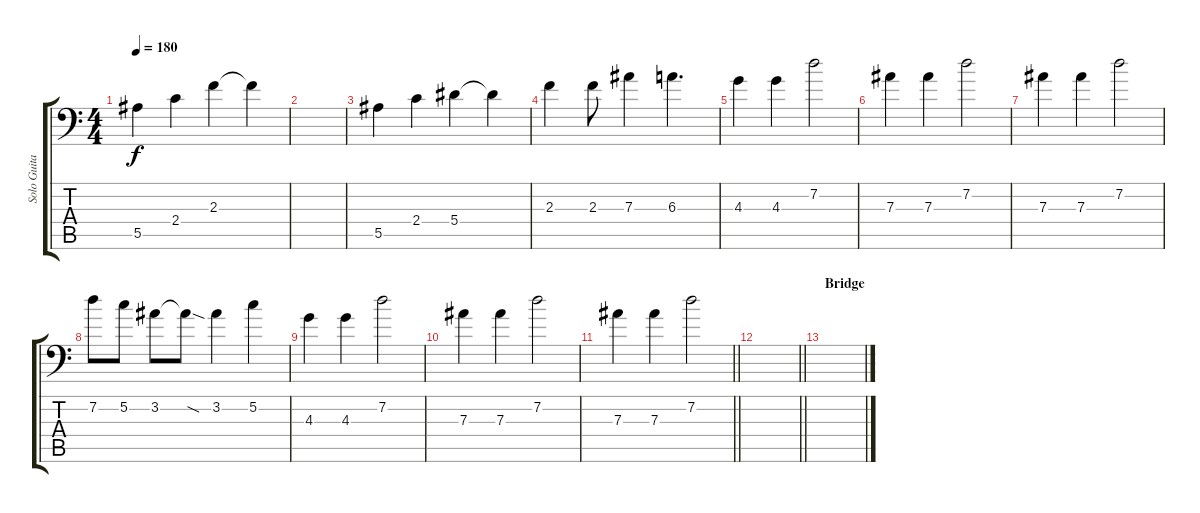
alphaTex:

\track ("Solo Guitar" "Solo Guita") {instrument distortionguitar}
\staff {score tabs}
\tuning (C4 G3 Eb3 Bb2 F2 Bb1) {hide}
\ts (4 4)
\tempo 180
\clef f4
\ks c
5.5.4{dy f} 2.4.4 2.3.4 2.3{t}.4 |
|
5.5.4 2.4.4 5.4.4 5.4{t}.4 |
2.3.4 2.3.8 7.3.4 6.3.4{d} |
4.3.4 4.3.4 7.2.2 |
7.3.4 7.3.4 7.2.2 |
7.3.4 7.3.4 7.2.2 |
7.2.8 5.2.8 3.2.8 3.2{sod t}.8 3.2.4 5.2.4 |
4.3.4 4.3.4 7.2.2 |
7.3.4 7.3.4 7.2.2 |
\barLineRight lightlight
7.3.4 7.3.4 7.2.2 |
\barLineRight lightlight
|
\section ("" "Bridge")
